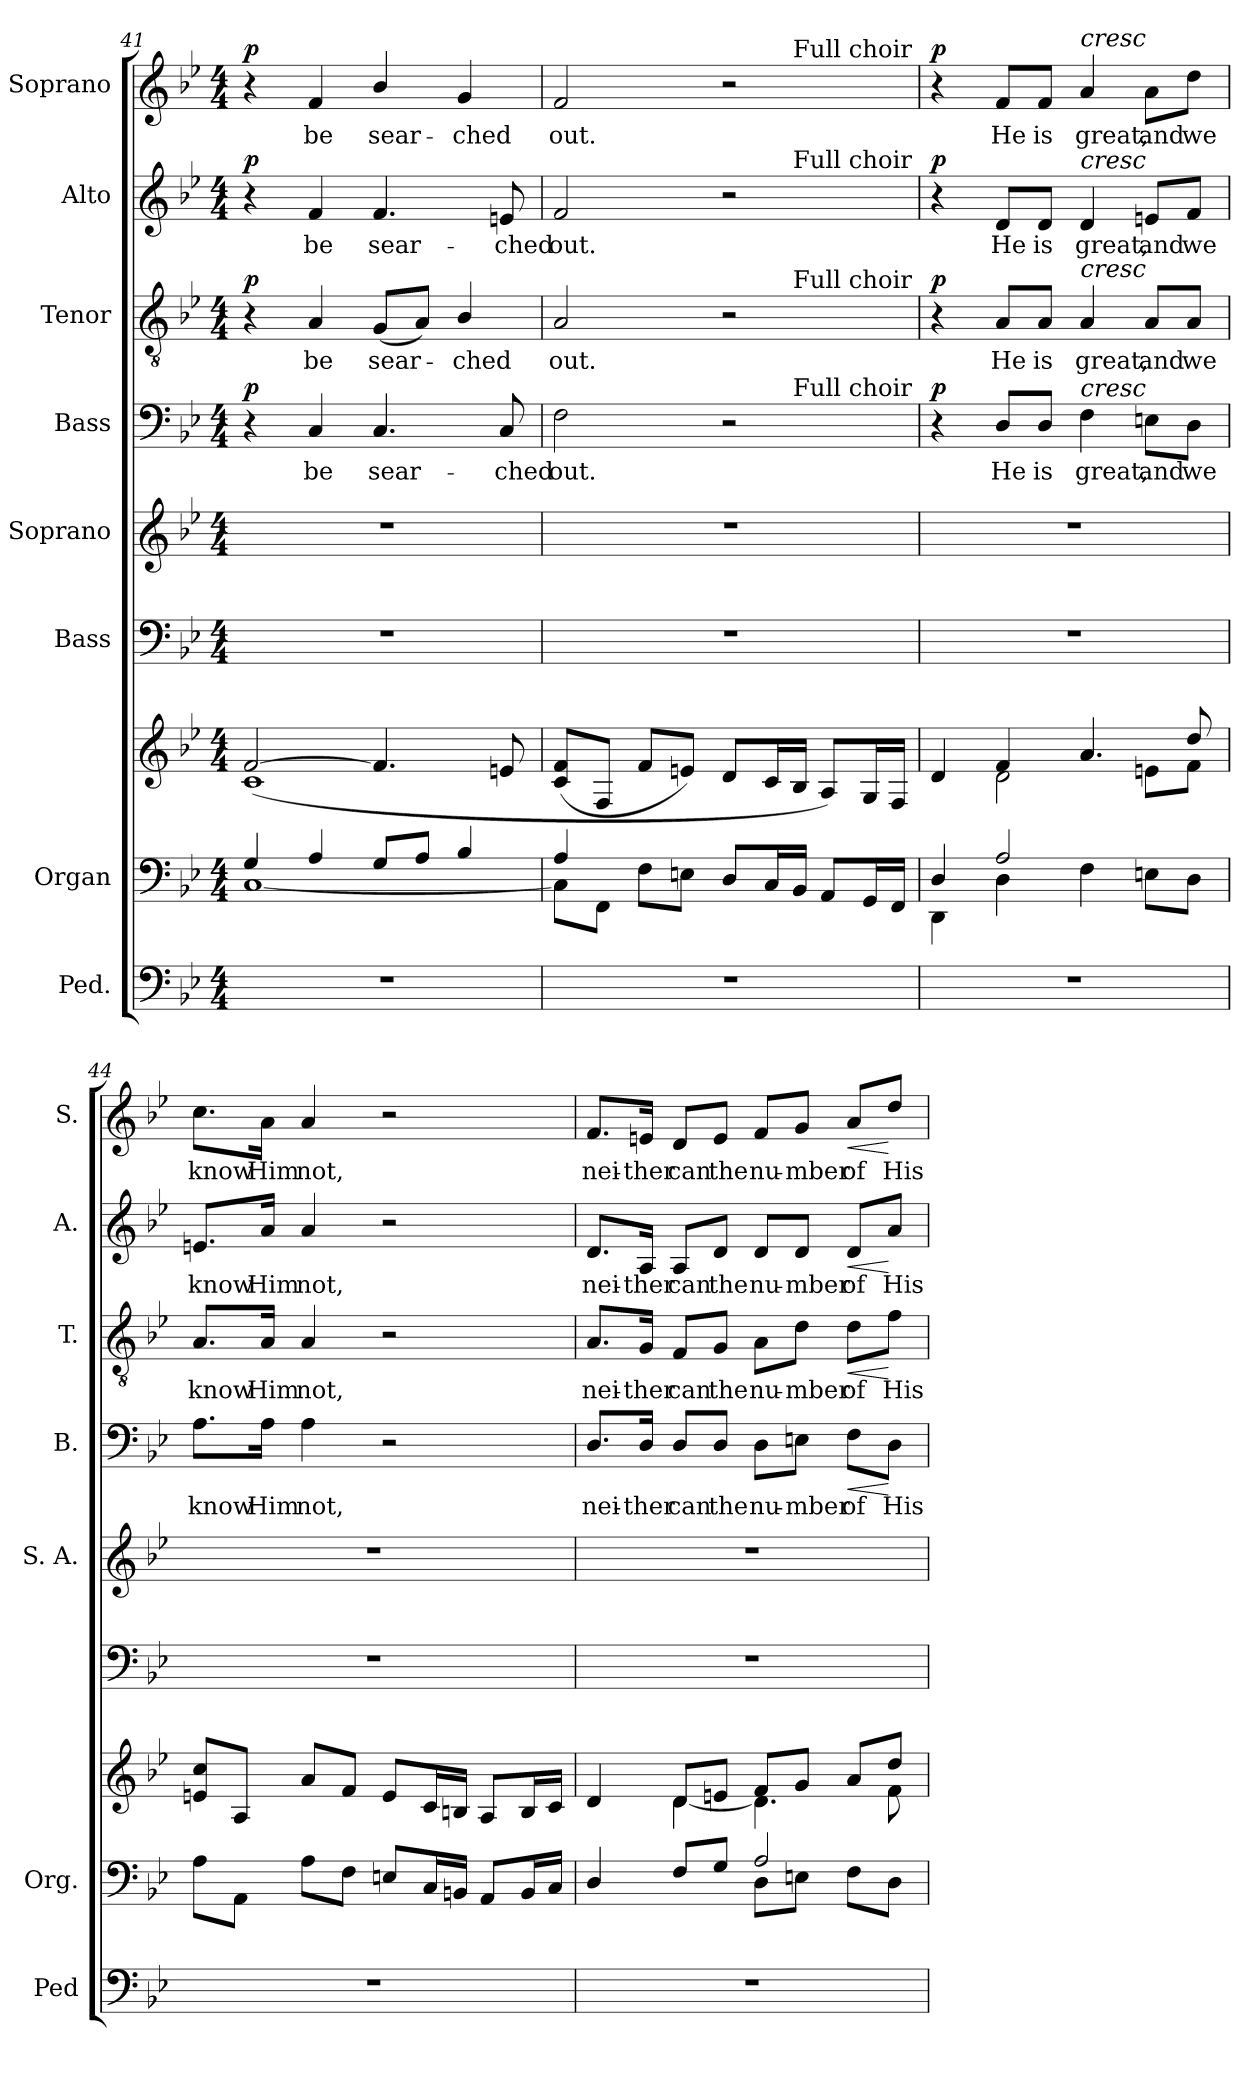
**kern	**kern	**kern	**kern	**kern	**kern	**text	**dynam	**kern	**text	**dynam	**kern	**text	**dynam	**kern	**text	**dynam
*part8	*part7	*part7	*part6	*part5	*part4	*part4	*part4	*part3	*part3	*part3	*part2	*part2	*part2	*part1	*part1	*part1
*staff9	*staff8	*staff7	*staff6	*staff5	*staff4	*staff4	*staff4	*staff3	*staff3	*staff3	*staff2	*staff2	*staff2	*staff1	*staff1	*staff1
*I"Ped.	*I"Organ	*	*I"Bass	*I"Soprano	*I"Bass	*	*	*I"Tenor	*	*	*I"Alto	*	*	*I"Soprano	*	*
*I'Ped	*I'Org.	*	*	*I'S. A.	*I'B.	*	*	*I'T.	*	*	*I'A.	*	*	*I'S.	*	*
*clefF4	*clefF4	*clefG2	*clefF4	*clefG2	*clefF4	*	*	*clefGv2	*	*	*clefG2	*	*	*clefG2	*	*
*	*	*	*	*	*	*	*	*ITrd7c12	*	*	*	*	*	*	*	*
*k[b-e-]	*k[b-e-]	*k[b-e-]	*k[b-e-]	*k[b-e-]	*k[b-e-]	*	*	*k[b-e-]	*	*	*k[b-e-]	*	*	*k[b-e-]	*	*
*B-:	*B-:	*B-:	*B-:	*B-:	*B-:	*	*	*B-:	*	*	*B-:	*	*	*B-:	*	*
*M4/4	*M4/4	*M4/4	*M4/4	*M4/4	*M4/4	*	*	*M4/4	*	*	*M4/4	*	*	*M4/4	*	*
=41	=41	=41	=41	=41	=41	=41	=41	=41	=41	=41	=41	=41	=41	=41	=41	=41
*	*^	*^	*	*	*	*	*	*	*	*	*	*	*	*	*	*
1r	4Gi/	[1Ci	[2fi/	(1ci	1r	1r	4r	.	p	4r	.	p	4r	.	p	4r	.	p
!	!	!	!	!	!	!	!	!LO:LY:b:color=#000000	!	!	!	!	!	!	!	!	!	!
!	!	!	!	!	!	!	!	!	!	!	!LO:LY:b:color=#000000	!	!	!	!	!	!	!
!	!	!	!	!	!	!	!	!	!	!	!	!	!	!LO:LY:b:color=#000000	!	!	!	!
!	!	!	!	!	!	!	!	!	!	!	!	!	!	!	!	!	!LO:LY:b:color=#000000	!
.	4Ai/	.	.	.	.	.	4Ci/	be	.	4AAi/	be	.	4fi/	be	.	4fi/	be	.
!	!	!	!	!	!	!	!	!LO:LY:b:color=#000000	!	!	!	!	!	!	!	!	!	!
!	!	!	!	!	!	!	!	!	!	!	!LO:LY:b:color=#000000	!	!	!	!	!	!	!
!	!	!	!	!	!	!	!	!	!	!	!	!	!	!LO:LY:b:color=#000000	!	!	!	!
!	!	!	!	!	!	!	!	!	!	!	!	!	!	!	!	!	!LO:LY:b:color=#000000	!
.	8Gi/L	.	4.fi/]	.	.	.	4.Ci/	sear-	.	(8GGi/L	sear-	.	4.fi/	sear-	.	4b-i/	sear-	.
.	8Ai/J	.	.	.	.	.	.	.	.	8AAi/J)	.	.	.	.	.	.	.	.
!	!	!	!	!	!	!	!	!	!	!	!LO:LY:b:color=#000000	!	!	!	!	!	!	!
!	!	!	!	!	!	!	!	!	!	!	!	!	!	!	!	!	!LO:LY:b:color=#000000	!
.	4B-i/	.	.	.	.	.	.	.	.	4BB-i/	-ched	.	.	.	.	4gi/	-ched	.
!	!	!	!	!	!	!	!	!LO:LY:b:color=#000000	!	!	!	!	!	!	!	!	!	!
!	!	!	!	!	!	!	!	!	!	!	!	!	!	!LO:LY:b:color=#000000	!	!	!	!
.	.	.	8eni/	.	.	.	8Ci/	-ched	.	.	.	.	8eni/	-ched	.	.	.	.
*	*	*	*v	*v	*	*	*	*	*	*	*	*	*	*	*	*	*	*
=42	=42	=42	=42	=42	=42	=42	=42	=42	=42	=42	=42	=42	=42	=42	=42	=42	=42
!	!	!	!	!	!	!	!LO:LY:b:color=#000000	!	!	!	!	!	!	!	!	!	!
!	!	!	!	!	!	!	!	!	!	!LO:LY:b:color=#000000	!	!	!	!	!	!	!
!	!	!	!	!	!	!	!	!	!	!	!	!	!LO:LY:b:color=#000000	!	!	!	!
!	!	!	!	!	!	!	!	!	!	!	!	!	!	!	!	!LO:LY:b:color=#000000	!
*	*	*	*	*	*	*^	*	*	*^	*	*	*^	*	*	*^	*	*
1r	4Ai/	8Ci\L]	(8ci/ 8fi/L	1r	1r	2Fi\	2ryy	out.	.	2AAi/	2ryy	out.	.	2fi/	2ryy	out.	.	2fi/	2ryy	out.	.
.	.	8FFi\J	8Fi/J	.	.	.	.	.	.	.	.	.	.	.	.	.	.	.	.	.	.
.	2.ryy	8Fi\L	8fi/L	.	.	.	.	.	.	.	.	.	.	.	.	.	.	.	.	.	.
.	.	8Eni\J	8eni/J)	.	.	.	.	.	.	.	.	.	.	.	.	.	.	.	.	.	.
.	.	8Di/L	8di/L	.	.	2r	8.ryy	.	.	2r	8.ryy	.	.	2r	8.ryy	.	.	2r	8.ryy	.	.
.	.	16Ci/L	16ci/L	.	.	.	.	.	.	.	.	.	.	.	.	.	.	.	.	.	.
!	!	!	!	!	!	!	!	!	!	!	!	!	!	!	!	!	!	!	!LO:TX:a:t=Full choir	!	!
!	!	!	!	!	!	!	!	!	!	!	!	!	!	!	!LO:TX:a:t=Full choir	!	!	!	!	!	!
!	!	!	!	!	!	!	!	!	!	!	!LO:TX:a:t=Full choir	!	!	!	!	!	!	!	!	!	!
!	!	!	!	!	!	!	!LO:TX:a:t=Full choir	!	!	!	!	!	!	!	!	!	!	!	!	!	!
.	.	16BB-i/JJ	16B-i/JJ	.	.	.	4ryy	.	.	.	4ryy	.	.	.	4ryy	.	.	.	4ryy	.	.
.	.	8AAi/L	8Ai/L)	.	.	.	.	.	.	.	.	.	.	.	.	.	.	.	.	.	.
.	.	16GGi/L	16Gi/L	.	.	.	.	.	.	.	.	.	.	.	.	.	.	.	.	.	.
.	.	16FFi/JJ	16Fi/JJ	.	.	.	16ryy	.	.	.	16ryy	.	.	.	16ryy	.	.	.	16ryy	.	.
*	*	*	*	*	*	*v	*v	*	*	*	*	*	*	*v	*v	*	*	*v	*v	*	*
*	*	*	*	*	*	*	*	*	*v	*v	*	*	*	*	*	*	*	*
=43	=43	=43	=43	=43	=43	=43	=43	=43	=43	=43	=43	=43	=43	=43	=43	=43	=43
*	*	*	*^	*	*	*	*	*	*	*	*	*	*	*	*	*	*
1r	4Di/	4DDi\	4di/	4ryy	1r	1r	4r	.	p	4r	.	p	4r	.	p	4r	.	p
!	!	!	!	!	!	!	!	!LO:LY:b:color=#000000	!	!	!	!	!	!	!	!	!	!
!	!	!	!	!	!	!	!	!	!	!	!LO:LY:b:color=#000000	!	!	!	!	!	!	!
!	!	!	!	!	!	!	!	!	!	!	!	!	!	!LO:LY:b:color=#000000	!	!	!	!
!	!	!	!	!	!	!	!	!	!	!	!	!	!	!	!	!	!LO:LY:b:color=#000000	!
.	2Ai/	4Di\	4fi/	2di\	.	.	8Di/L	He	.	8AAi/L	He	.	8di/L	He	.	8fi/L	He	.
!	!	!	!	!	!	!	!	!LO:LY:b:color=#000000	!	!	!	!	!	!	!	!	!	!
!	!	!	!	!	!	!	!	!	!	!	!LO:LY:b:color=#000000	!	!	!	!	!	!	!
!	!	!	!	!	!	!	!	!	!	!	!	!	!	!LO:LY:b:color=#000000	!	!	!	!
!	!	!	!	!	!	!	!	!	!	!	!	!	!	!	!	!	!LO:LY:b:color=#000000	!
.	.	.	.	.	.	.	8Di/J	is	.	8AAi/J	is	.	8di/J	is	.	8fi/J	is	.
!	!	!	!	!	!	!	!	!LO:LY:b:color=#000000	!	!	!	!	!	!	!	!	!	!
!	!	!	!	!	!	!	!	!	!	!	!LO:LY:b:color=#000000	!	!	!	!	!	!	!
!	!	!	!	!	!	!	!	!	!	!	!	!	!	!LO:LY:b:color=#000000	!	!	!	!
!	!	!	!	!	!	!	!	!	!	!	!	!	!	!	!	!LO:TX:a:i:t=cresc	!	!
!	!	!	!	!	!	!	!	!	!	!	!	!	!LO:TX:a:i:t=cresc	!	!	!	!	!
!	!	!	!	!	!	!	!	!	!	!LO:TX:a:i:t=cresc	!	!	!	!	!	!	!	!
!	!	!	!	!	!	!	!LO:TX:a:i:t=cresc	!	!	!	!	!	!	!	!	!	!	!
!	!	!	!	!	!	!	!	!	!	!	!	!	!	!	!	!	!LO:LY:b:color=#000000	!
.	.	4Fi\	4.ai/	.	.	.	4Fi\	great,	.	4AAi/	great,	.	4di/	great,	.	4ai/	great,	.
!	!	!	!	!	!	!	!	!LO:LY:b:color=#000000	!	!	!	!	!	!	!	!	!	!
!	!	!	!	!	!	!	!	!	!	!	!LO:LY:b:color=#000000	!	!	!	!	!	!	!
!	!	!	!	!	!	!	!	!	!	!	!	!	!	!LO:LY:b:color=#000000	!	!	!	!
!	!	!	!	!	!	!	!	!	!	!	!	!	!	!	!	!	!LO:LY:b:color=#000000	!
.	4ryy	8Eni\L	.	8eni\L	.	.	8Eni\L	and	.	8AAi/L	and	.	8eni/L	and	.	8ai\L	and	.
!	!	!	!	!	!	!	!	!LO:LY:b:color=#000000	!	!	!	!	!	!	!	!	!	!
!	!	!	!	!	!	!	!	!	!	!	!LO:LY:b:color=#000000	!	!	!	!	!	!	!
!	!	!	!	!	!	!	!	!	!	!	!	!	!	!LO:LY:b:color=#000000	!	!	!	!
!	!	!	!	!	!	!	!	!	!	!	!	!	!	!	!	!	!LO:LY:b:color=#000000	!
.	.	8Di\J	8ddi/	8fi\J	.	.	8Di\J	we	.	8AAi/J	we	.	8fi/J	we	.	8ddi\J	we	.
*	*v	*v	*	*	*	*	*	*	*	*	*	*	*	*	*	*	*	*
*	*	*v	*v	*	*	*	*	*	*	*	*	*	*	*	*	*	*
=44	=44	=44	=44	=44	=44	=44	=44	=44	=44	=44	=44	=44	=44	=44	=44	=44
*	*^	*^	*	*	*	*	*	*	*	*	*	*	*	*	*	*
!	!	!	!	!	!	!	!	!LO:LY:b:color=#000000	!	!	!	!	!	!	!	!	!	!
*	*v	*v	*	*	*	*	*	*	*	*	*	*	*	*	*	*	*	*
*	*	*v	*v	*	*	*	*	*	*	*	*	*	*	*	*	*	*
*	*^	*^	*	*	*	*	*	*	*	*	*	*	*	*	*	*
!	!	!	!	!	!	!	!	!	!	!	!LO:LY:b:color=#000000	!	!	!	!	!	!	!
*	*v	*v	*	*	*	*	*	*	*	*	*	*	*	*	*	*	*	*
*	*	*v	*v	*	*	*	*	*	*	*	*	*	*	*	*	*	*
*	*^	*^	*	*	*	*	*	*	*	*	*	*	*	*	*	*
!	!	!	!	!	!	!	!	!	!	!	!	!	!	!LO:LY:b:color=#000000	!	!	!	!
*	*v	*v	*	*	*	*	*	*	*	*	*	*	*	*	*	*	*	*
*	*	*v	*v	*	*	*	*	*	*	*	*	*	*	*	*	*	*
*	*^	*^	*	*	*	*	*	*	*	*	*	*	*	*	*	*
!	!	!	!	!	!	!	!	!	!	!	!	!	!	!	!	!	!LO:LY:b:color=#000000	!
*	*v	*v	*	*	*	*	*	*	*	*	*	*	*	*	*	*	*	*
*	*	*v	*v	*	*	*	*	*	*	*	*	*	*	*	*	*	*
1r	8Ai\L	8eni/ 8cci/L	1r	1r	8.Ai\L	know	.	8.AAi/L	know	.	8.eni/L	know	.	8.cci\L	know	.
.	8AAi\J	8Ai/J	.	.	.	.	.	.	.	.	.	.	.	.	.	.
!	!	!	!	!	!	!LO:LY:b:color=#000000	!	!	!	!	!	!	!	!	!	!
!	!	!	!	!	!	!	!	!	!LO:LY:b:color=#000000	!	!	!	!	!	!	!
!	!	!	!	!	!	!	!	!	!	!	!	!LO:LY:b:color=#000000	!	!	!	!
!	!	!	!	!	!	!	!	!	!	!	!	!	!	!	!LO:LY:b:color=#000000	!
.	.	.	.	.	16Ai\Jk	Him	.	16AAi/Jk	Him	.	16ai/Jk	Him	.	16ai\Jk	Him	.
!	!	!	!	!	!	!LO:LY:b:color=#000000	!	!	!	!	!	!	!	!	!	!
!	!	!	!	!	!	!	!	!	!LO:LY:b:color=#000000	!	!	!	!	!	!	!
!	!	!	!	!	!	!	!	!	!	!	!	!LO:LY:b:color=#000000	!	!	!	!
!	!	!	!	!	!	!	!	!	!	!	!	!	!	!	!LO:LY:b:color=#000000	!
.	8Ai\L	8ai/L	.	.	4Ai\	not,	.	4AAi/	not,	.	4ai/	not,	.	4ai/	not,	.
.	8Fi\J	8fi/J	.	.	.	.	.	.	.	.	.	.	.	.	.	.
.	8Eni/L	8ei/L	.	.	2r	.	.	2r	.	.	2r	.	.	2r	.	.
.	16Ci/L	16ci/L	.	.	.	.	.	.	.	.	.	.	.	.	.	.
.	16BBni/JJ	16Bni/JJ	.	.	.	.	.	.	.	.	.	.	.	.	.	.
.	8AAi/L	8Ai/L	.	.	.	.	.	.	.	.	.	.	.	.	.	.
.	16BBi/L	16Bi/L	.	.	.	.	.	.	.	.	.	.	.	.	.	.
.	16Ci/JJ	16ci/JJ	.	.	.	.	.	.	.	.	.	.	.	.	.	.
!!LO:LB:g=z
=45	=45	=45	=45	=45	=45	=45	=45	=45	=45	=45	=45	=45	=45	=45	=45	=45
*	*^	*^	*	*	*	*	*	*	*	*	*	*	*	*	*	*
!	!	!	!	!	!	!	!	!LO:LY:b:color=#000000	!	!	!	!	!	!	!	!	!	!
!	!	!	!	!	!	!	!	!	!	!	!LO:LY:b:color=#000000	!	!	!	!	!	!	!
!	!	!	!	!	!	!	!	!	!	!	!	!	!	!LO:LY:b:color=#000000	!	!	!	!
!	!	!	!	!	!	!	!	!	!	!	!	!	!	!	!	!	!LO:LY:b:color=#000000	!
1r	4Di/	2ryy	4di/	4ryy	1r	1r	8.Di/L	nei-	.	8.AAi/L	nei-	.	8.di/L	nei-	.	8.fi/L	nei-	.
!	!	!	!	!	!	!	!	!LO:LY:b:color=#000000	!	!	!	!	!	!	!	!	!	!
!	!	!	!	!	!	!	!	!	!	!	!LO:LY:b:color=#000000	!	!	!	!	!	!	!
!	!	!	!	!	!	!	!	!	!	!	!	!	!	!LO:LY:b:color=#000000	!	!	!	!
!	!	!	!	!	!	!	!	!	!	!	!	!	!	!	!	!	!LO:LY:b:color=#000000	!
.	.	.	.	.	.	.	16Di/Jk	-ther	.	16GGi/Jk	-ther	.	16Ai/Jk	-ther	.	16eni/Jk	-ther	.
!	!	!	!	!	!	!	!	!LO:LY:b:color=#000000	!	!	!	!	!	!	!	!	!	!
!	!	!	!	!	!	!	!	!	!	!	!LO:LY:b:color=#000000	!	!	!	!	!	!	!
!	!	!	!	!	!	!	!	!	!	!	!	!	!	!LO:LY:b:color=#000000	!	!	!	!
!	!	!	!	!	!	!	!	!	!	!	!	!	!	!	!	!	!LO:LY:b:color=#000000	!
.	8Fi/L	.	8di/L	[4di\	.	.	8Di/L	can	.	8FFi/L	can	.	8Ai/L	can	.	8di/L	can	.
!	!	!	!	!	!	!	!	!LO:LY:b:color=#000000	!	!	!	!	!	!	!	!	!	!
!	!	!	!	!	!	!	!	!	!	!	!LO:LY:b:color=#000000	!	!	!	!	!	!	!
!	!	!	!	!	!	!	!	!	!	!	!	!	!	!LO:LY:b:color=#000000	!	!	!	!
!	!	!	!	!	!	!	!	!	!	!	!	!	!	!	!	!	!LO:LY:b:color=#000000	!
.	8Gi/J	.	8eni/J	.	.	.	8Di/J	the	.	8GGi/J	the	.	8di/J	the	.	8ei/J	the	.
!	!	!	!	!	!	!	!	!LO:LY:b:color=#000000	!	!	!	!	!	!	!	!	!	!
!	!	!	!	!	!	!	!	!	!	!	!LO:LY:b:color=#000000	!	!	!	!	!	!	!
!	!	!	!	!	!	!	!	!	!	!	!	!	!	!LO:LY:b:color=#000000	!	!	!	!
!	!	!	!	!	!	!	!	!	!	!	!	!	!	!	!	!	!LO:LY:b:color=#000000	!
.	2Ai/	8Di\L	8fi/L	4.di\]	.	.	8Di\L	nu-	.	8AAi\L	nu-	.	8di/L	nu-	.	8fi/L	nu-	.
!	!	!	!	!	!	!	!	!LO:LY:b:color=#000000	!	!	!	!	!	!	!	!	!	!
!	!	!	!	!	!	!	!	!	!	!	!LO:LY:b:color=#000000	!	!	!	!	!	!	!
!	!	!	!	!	!	!	!	!	!	!	!	!	!	!LO:LY:b:color=#000000	!	!	!	!
!	!	!	!	!	!	!	!	!	!	!	!	!	!	!	!	!	!LO:LY:b:color=#000000	!
.	.	8Eni\J	8gi/J	.	.	.	8Eni\J	-mber	.	8Di\J	-mber	.	8di/J	-mber	.	8gi/J	-mber	.
!	!	!	!	!	!	!	!	!LO:LY:b:color=#000000	!LO:HP:b	!	!	!	!	!	!	!	!	!
!	!	!	!	!	!	!	!	!	!	!	!LO:LY:b:color=#000000	!LO:HP:b	!	!	!	!	!	!
!	!	!	!	!	!	!	!	!	!	!	!	!	!	!LO:LY:b:color=#000000	!LO:HP:b	!	!	!
!	!	!	!	!	!	!	!	!	!	!	!	!	!	!	!	!	!LO:LY:b:color=#000000	!LO:HP:b
.	.	8Fi\L	8ai/L	.	.	.	8Fi\L	of	<	8Di\L	of	<	8di/L	of	<	8ai/L	of	<
!	!	!	!	!	!	!	!	!LO:LY:b:color=#000000	!	!	!	!	!	!	!	!	!	!
!	!	!	!	!	!	!	!	!	!	!	!LO:LY:b:color=#000000	!	!	!	!	!	!	!
!	!	!	!	!	!	!	!	!	!	!	!	!	!	!LO:LY:b:color=#000000	!	!	!	!
!	!	!	!	!	!	!	!	!	!	!	!	!	!	!	!	!	!LO:LY:b:color=#000000	!
.	.	8Di\J	8ddi/J	8fi\	.	.	8Di\J	His	[	8Fi\J	His	[	8ai/J	His	[	8ddi/J	His	[
*	*v	*v	*	*	*	*	*	*	*	*	*	*	*	*	*	*	*	*
*	*	*v	*v	*	*	*	*	*	*	*	*	*	*	*	*	*	*
=	=	=	=	=	=	=	=	=	=	=	=	=	=	=	=	=
*-	*-	*-	*-	*-	*-	*-	*-	*-	*-	*-	*-	*-	*-	*-	*-	*-
